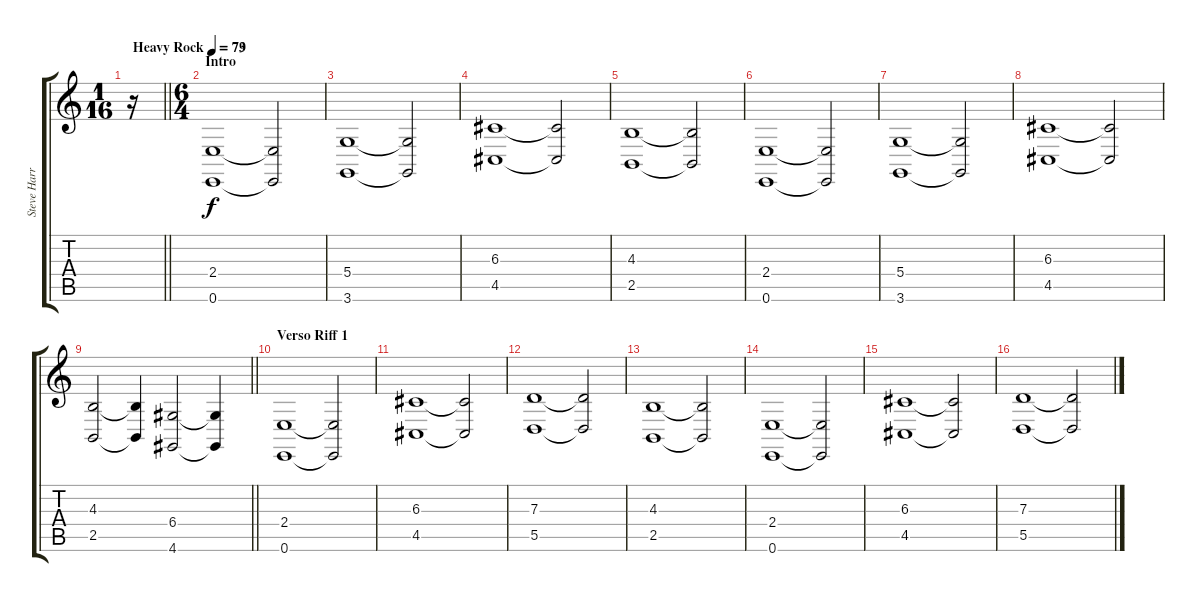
\track ("Steve Harris (Teclado)" "Steve Harr") {instrument stringensemble1}
\staff {score tabs}
\tuning (E4 B3 G3 D3 A2 E2) {hide}
\ts (1 16)
\tempo (79 "Heavy Rock")
\clef g2
\barLineRight lightlight
\ks c
r.16{dy f instrument stringensemble1} |
\ts (6 4)
\section ("" "Intro")
\tempo 73
(2.4 0.6).1{volume 13} (2.4{t} 0.6{t}).2 |
(5.4 3.6).1 (5.4{t} 3.6{t}).2 |
(6.3 4.5).1 (6.3{t} 4.5{t}).2 |
(4.3 2.5).1 (4.3{t} 2.5{t}).2 |
(2.4 0.6).1 (2.4{t} 0.6{t}).2 |
(5.4 3.6).1 (5.4{t} 3.6{t}).2 |
(6.3 4.5).1 (6.3{t} 4.5{t}).2 |
\barLineRight lightlight
(4.3 2.5).2 (4.3{t} 2.5{t}).4 (6.4 4.6).2 (6.4{t} 4.6{t}).4 |
\section ("" "Verso Riff 1")
(2.4 0.6).1{volume 11} (2.4{t} 0.6{t}).2 |
(6.3 4.5).1 (6.3{t} 4.5{t}).2 |
(7.3 5.5).1 (7.3{t} 5.5{t}).2 |
(4.3 2.5).1 (4.3{t} 2.5{t}).2 |
(2.4 0.6).1 (2.4{t} 0.6{t}).2 |
(6.3 4.5).1 (6.3{t} 4.5{t}).2 |
(7.3 5.5).1 (7.3{t} 5.5{t}).2
